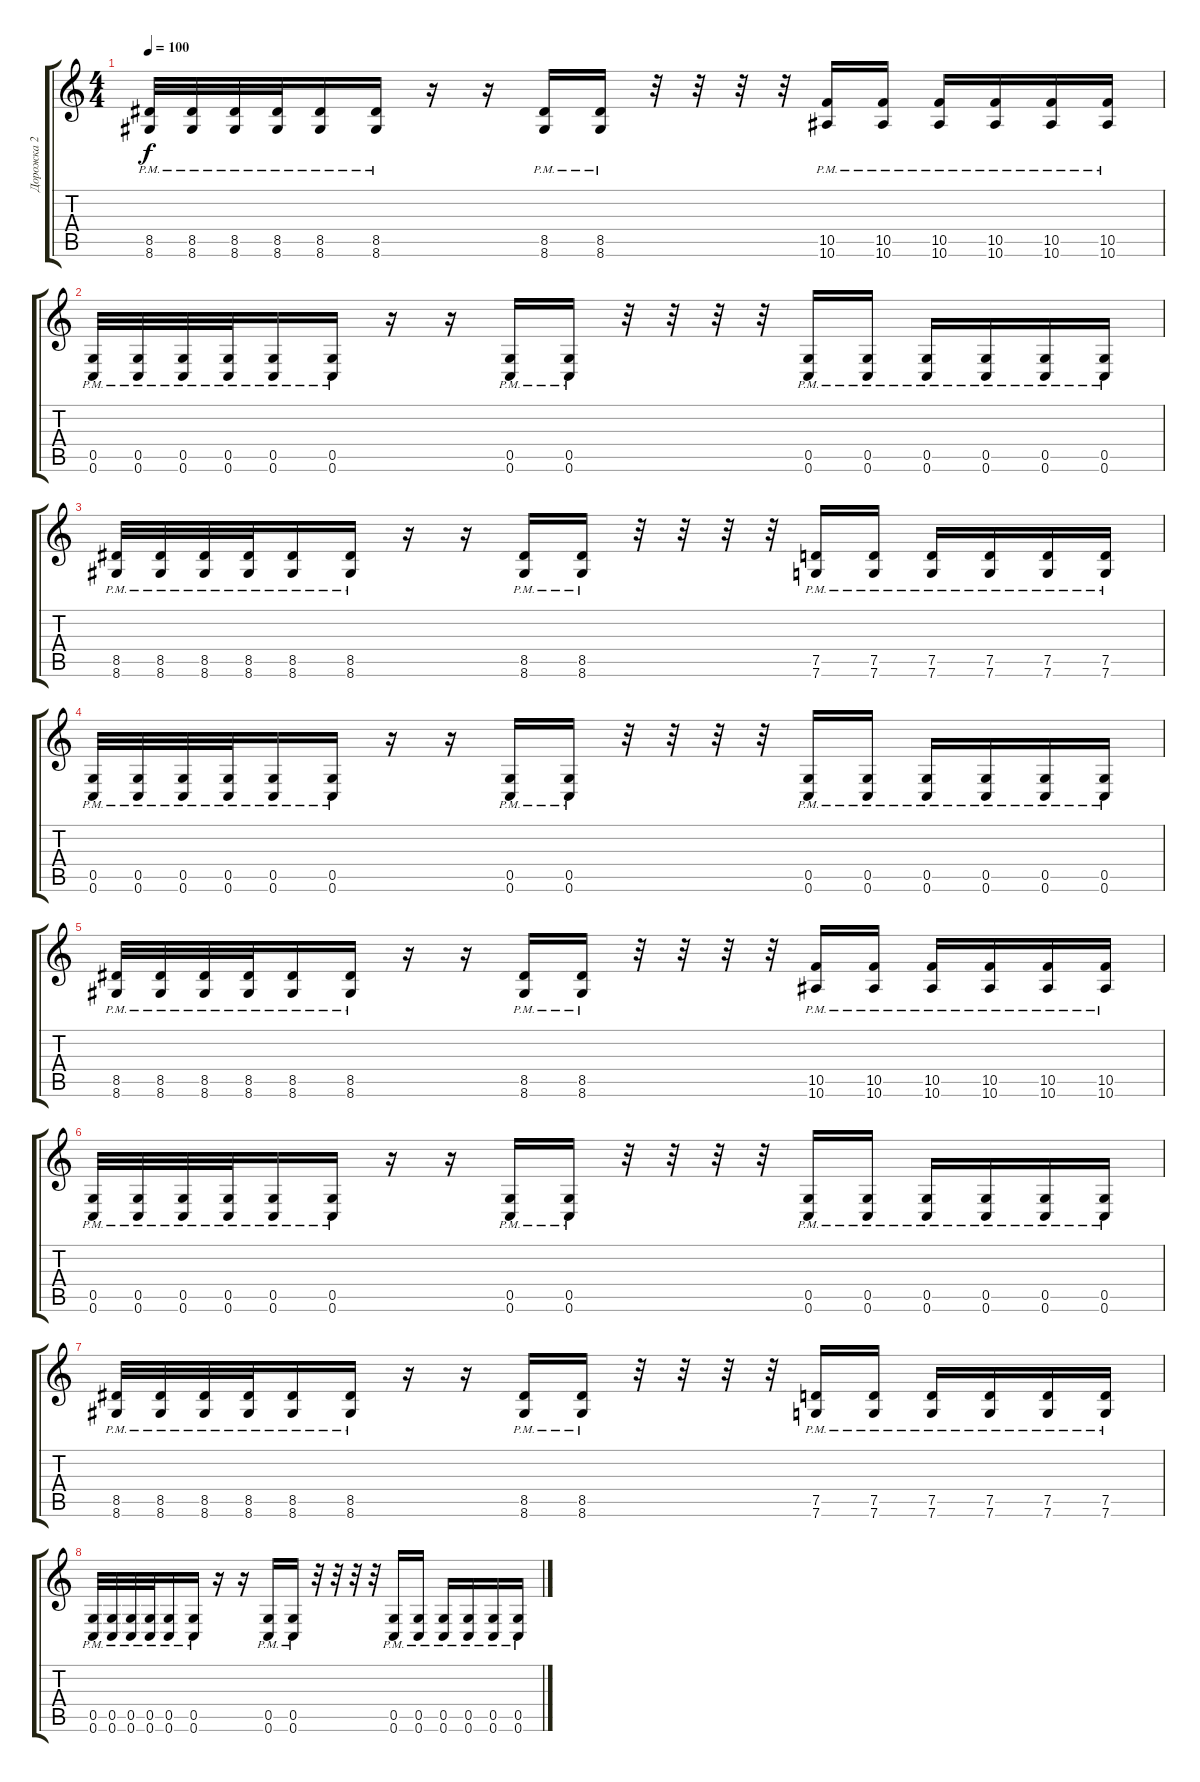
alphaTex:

\track ("Дорожка 2" "Дорожка 2") {instrument distortionguitar}
\staff {score tabs}
\tuning (D4 A3 F3 C3 G2 C2) {hide}
\ts (4 4)
\tempo 100
\clef g2
\ks c
(8.5{pm} 8.6{pm}).32{dy f} (8.5{pm} 8.6{pm}).32 (8.5{pm} 8.6{pm}).32 (8.5{pm} 8.6{pm}).32 (8.5{pm} 8.6{pm}).16 (8.5{pm} 8.6{pm}).16 r.16 r.16 (8.5{pm} 8.6{pm}).16 (8.5{pm} 8.6{pm}).16 r.32 r.32 r.32 r.32 (10.5{pm} 10.6{pm}).16 (10.5{pm} 10.6{pm}).16 (10.5{pm} 10.6{pm}).16 (10.5{pm} 10.6{pm}).16 (10.5{pm} 10.6{pm}).16 (10.5{pm} 10.6{pm}).16 |
(0.5{pm} 0.6{pm}).32 (0.5{pm} 0.6{pm}).32 (0.5{pm} 0.6{pm}).32 (0.5{pm} 0.6{pm}).32 (0.5{pm} 0.6{pm}).16 (0.5{pm} 0.6{pm}).16 r.16 r.16 (0.5{pm} 0.6{pm}).16 (0.5{pm} 0.6{pm}).16 r.32 r.32 r.32 r.32 (0.5{pm} 0.6{pm}).16 (0.5{pm} 0.6{pm}).16 (0.5{pm} 0.6{pm}).16 (0.5{pm} 0.6{pm}).16 (0.5{pm} 0.6{pm}).16 (0.5{pm} 0.6{pm}).16 |
(8.5{pm} 8.6{pm}).32 (8.5{pm} 8.6{pm}).32 (8.5{pm} 8.6{pm}).32 (8.5{pm} 8.6{pm}).32 (8.5{pm} 8.6{pm}).16 (8.5{pm} 8.6{pm}).16 r.16 r.16 (8.5{pm} 8.6{pm}).16 (8.5{pm} 8.6{pm}).16 r.32 r.32 r.32 r.32 (7.5{pm} 7.6{pm}).16 (7.5{pm} 7.6{pm}).16 (7.5{pm} 7.6{pm}).16 (7.5{pm} 7.6{pm}).16 (7.5{pm} 7.6{pm}).16 (7.5{pm} 7.6{pm}).16 |
(0.5{pm} 0.6{pm}).32 (0.5{pm} 0.6{pm}).32 (0.5{pm} 0.6{pm}).32 (0.5{pm} 0.6{pm}).32 (0.5{pm} 0.6{pm}).16 (0.5{pm} 0.6{pm}).16 r.16 r.16 (0.5{pm} 0.6{pm}).16 (0.5{pm} 0.6{pm}).16 r.32 r.32 r.32 r.32 (0.5{pm} 0.6{pm}).16 (0.5{pm} 0.6{pm}).16 (0.5{pm} 0.6{pm}).16 (0.5{pm} 0.6{pm}).16 (0.5{pm} 0.6{pm}).16 (0.5{pm} 0.6{pm}).16 |
(8.5{pm} 8.6{pm}).32 (8.5{pm} 8.6{pm}).32 (8.5{pm} 8.6{pm}).32 (8.5{pm} 8.6{pm}).32 (8.5{pm} 8.6{pm}).16 (8.5{pm} 8.6{pm}).16 r.16 r.16 (8.5{pm} 8.6{pm}).16 (8.5{pm} 8.6{pm}).16 r.32 r.32 r.32 r.32 (10.5{pm} 10.6{pm}).16 (10.5{pm} 10.6{pm}).16 (10.5{pm} 10.6{pm}).16 (10.5{pm} 10.6{pm}).16 (10.5{pm} 10.6{pm}).16 (10.5{pm} 10.6{pm}).16 |
(0.5{pm} 0.6{pm}).32 (0.5{pm} 0.6{pm}).32 (0.5{pm} 0.6{pm}).32 (0.5{pm} 0.6{pm}).32 (0.5{pm} 0.6{pm}).16 (0.5{pm} 0.6{pm}).16 r.16 r.16 (0.5{pm} 0.6{pm}).16 (0.5{pm} 0.6{pm}).16 r.32 r.32 r.32 r.32 (0.5{pm} 0.6{pm}).16 (0.5{pm} 0.6{pm}).16 (0.5{pm} 0.6{pm}).16 (0.5{pm} 0.6{pm}).16 (0.5{pm} 0.6{pm}).16 (0.5{pm} 0.6{pm}).16 |
(8.5{pm} 8.6{pm}).32 (8.5{pm} 8.6{pm}).32 (8.5{pm} 8.6{pm}).32 (8.5{pm} 8.6{pm}).32 (8.5{pm} 8.6{pm}).16 (8.5{pm} 8.6{pm}).16 r.16 r.16 (8.5{pm} 8.6{pm}).16 (8.5{pm} 8.6{pm}).16 r.32 r.32 r.32 r.32 (7.5{pm} 7.6{pm}).16 (7.5{pm} 7.6{pm}).16 (7.5{pm} 7.6{pm}).16 (7.5{pm} 7.6{pm}).16 (7.5{pm} 7.6{pm}).16 (7.5{pm} 7.6{pm}).16 |
(0.5{pm} 0.6{pm}).32{volume 14} (0.5{pm} 0.6{pm}).32 (0.5{pm} 0.6{pm}).32 (0.5{pm} 0.6{pm}).32 (0.5{pm} 0.6{pm}).16 (0.5{pm} 0.6{pm}).16 r.16 r.16 (0.5{pm} 0.6{pm}).16 (0.5{pm} 0.6{pm}).16 r.32 r.32 r.32 r.32 (0.5{pm} 0.6{pm}).16 (0.5{pm} 0.6{pm}).16 (0.5{pm} 0.6{pm}).16 (0.5{pm} 0.6{pm}).16 (0.5{pm} 0.6{pm}).16 (0.5{pm} 0.6{pm}).16
